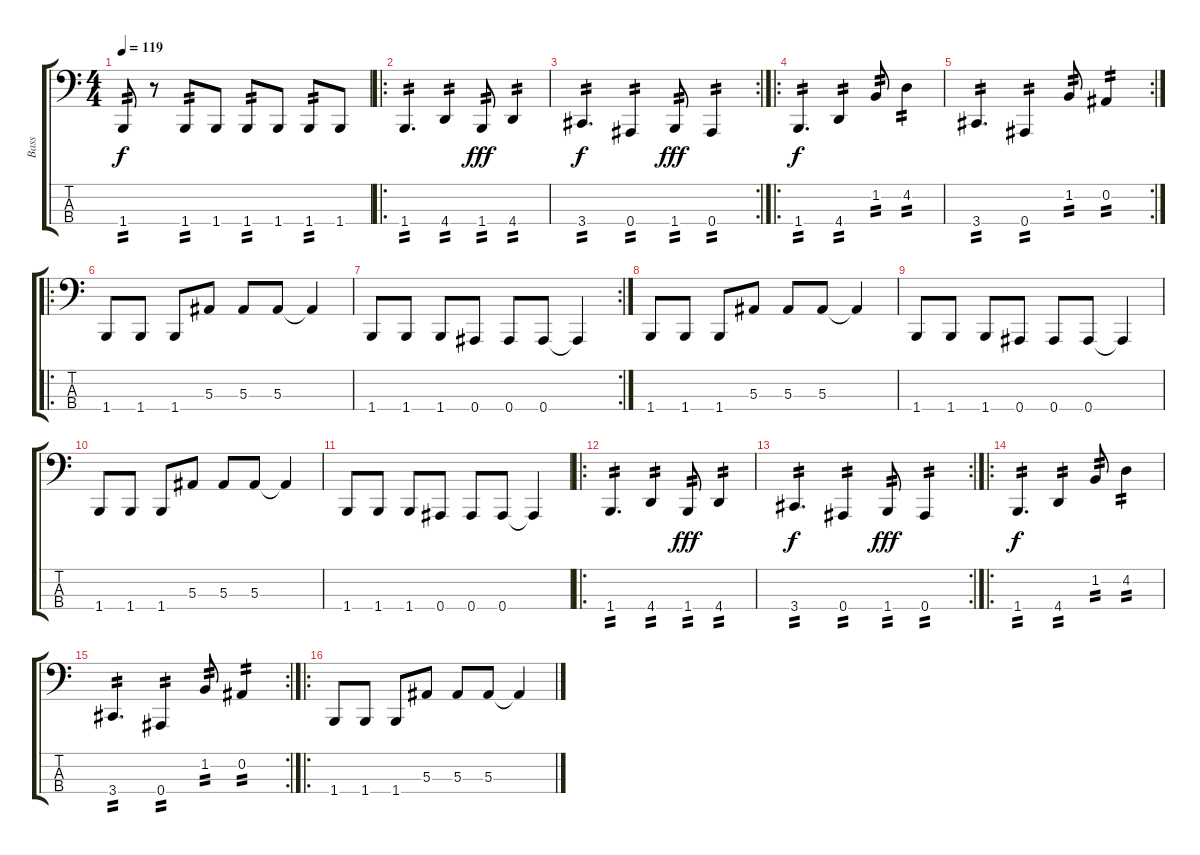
\track ("Bass" "Bass") {instrument electricbasspick}
\staff {score tabs}
\tuning (Eb2 Bb1 F1 Bb0) {hide}
\ts (4 4)
\tempo 119
\clef f4
\ks c
1.4.8{tp 2 dy f} r.8 1.4.8{tp 2} 1.4.8 1.4.8{tp 2} 1.4.8 1.4.8{tp 2} 1.4.8 |
\ro
1.4.4{d tp 2} 4.4.4{tp 2} 1.4.8{tp 2 dy fff} 4.4.4{tp 2} |
\rc 2
3.4.4{d tp 2 dy f} 0.4.4{tp 2} 1.4.8{tp 2 dy fff} 0.4.4{tp 2} |
\ro
1.4.4{d tp 2 dy f} 4.4.4{tp 2} 1.2.8{tp 2} 4.2.4{tp 2} |
\rc 2
3.4.4{d tp 2} 0.4.4{tp 2} 1.2.8{tp 2} 0.2.4{tp 2} |
\ro
1.4.8 1.4.8 1.4.8 5.3.8 5.3.8 5.3.8 5.3{t}.4 |
\rc 2
1.4.8 1.4.8 1.4.8 0.4.8 0.4.8 0.4.8 0.4{t}.4 |
1.4.8 1.4.8 1.4.8 5.3.8 5.3.8 5.3.8 5.3{t}.4 |
1.4.8 1.4.8 1.4.8 0.4.8 0.4.8 0.4.8 0.4{t}.4 |
1.4.8 1.4.8 1.4.8 5.3.8 5.3.8 5.3.8 5.3{t}.4 |
1.4.8 1.4.8 1.4.8 0.4.8 0.4.8 0.4.8 0.4{t}.4 |
\ro
1.4.4{d tp 2} 4.4.4{tp 2} 1.4.8{tp 2 dy fff} 4.4.4{tp 2} |
\rc 2
3.4.4{d tp 2 dy f} 0.4.4{tp 2} 1.4.8{tp 2 dy fff} 0.4.4{tp 2} |
\ro
1.4.4{d tp 2 dy f} 4.4.4{tp 2} 1.2.8{tp 2} 4.2.4{tp 2} |
\rc 2
3.4.4{d tp 2} 0.4.4{tp 2} 1.2.8{tp 2} 0.2.4{tp 2} |
\ro
1.4.8 1.4.8 1.4.8 5.3.8 5.3.8 5.3.8 5.3{t}.4
